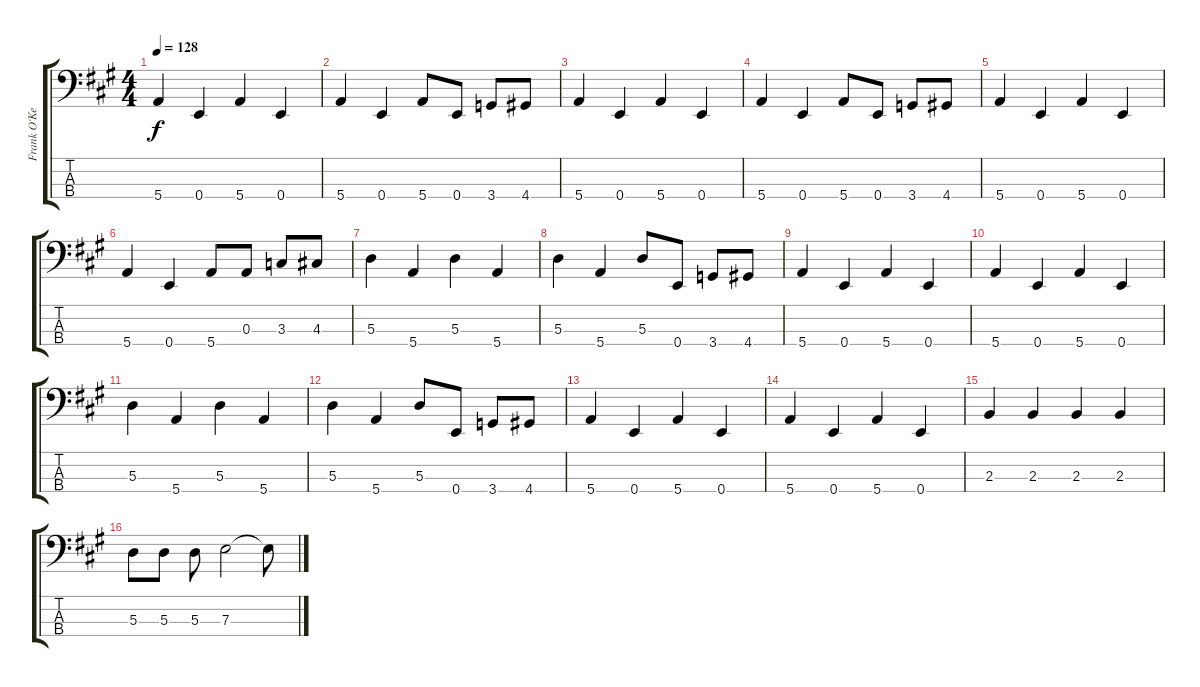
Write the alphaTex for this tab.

\track ("Frank O'Keefe Bass" "Frank O'Ke") {instrument electricbassfinger}
\staff {score tabs}
\tuning (G2 D2 A1 E1) {hide}
\ts (4 4)
\tempo 128
\clef f4
\ks a
5.4.4{dy f} 0.4.4 5.4.4 0.4.4 |
5.4.4 0.4.4 5.4.8 0.4.8 3.4.8 4.4.8 |
5.4.4 0.4.4 5.4.4 0.4.4 |
5.4.4 0.4.4 5.4.8 0.4.8 3.4.8 4.4.8 |
5.4.4 0.4.4 5.4.4 0.4.4 |
5.4.4 0.4.4 5.4.8 0.3.8 3.3.8 4.3.8 |
5.3.4 5.4.4 5.3.4 5.4.4 |
5.3.4 5.4.4 5.3.8 0.4.8 3.4.8 4.4.8 |
5.4.4 0.4.4 5.4.4 0.4.4 |
5.4.4 0.4.4 5.4.4 0.4.4 |
5.3.4 5.4.4 5.3.4 5.4.4 |
5.3.4 5.4.4 5.3.8 0.4.8 3.4.8 4.4.8 |
5.4.4 0.4.4 5.4.4 0.4.4 |
5.4.4 0.4.4 5.4.4 0.4.4 |
2.3.4 2.3.4 2.3.4 2.3.4 |
5.3.8 5.3.8 5.3.8 7.3.2 7.3{t}.8
